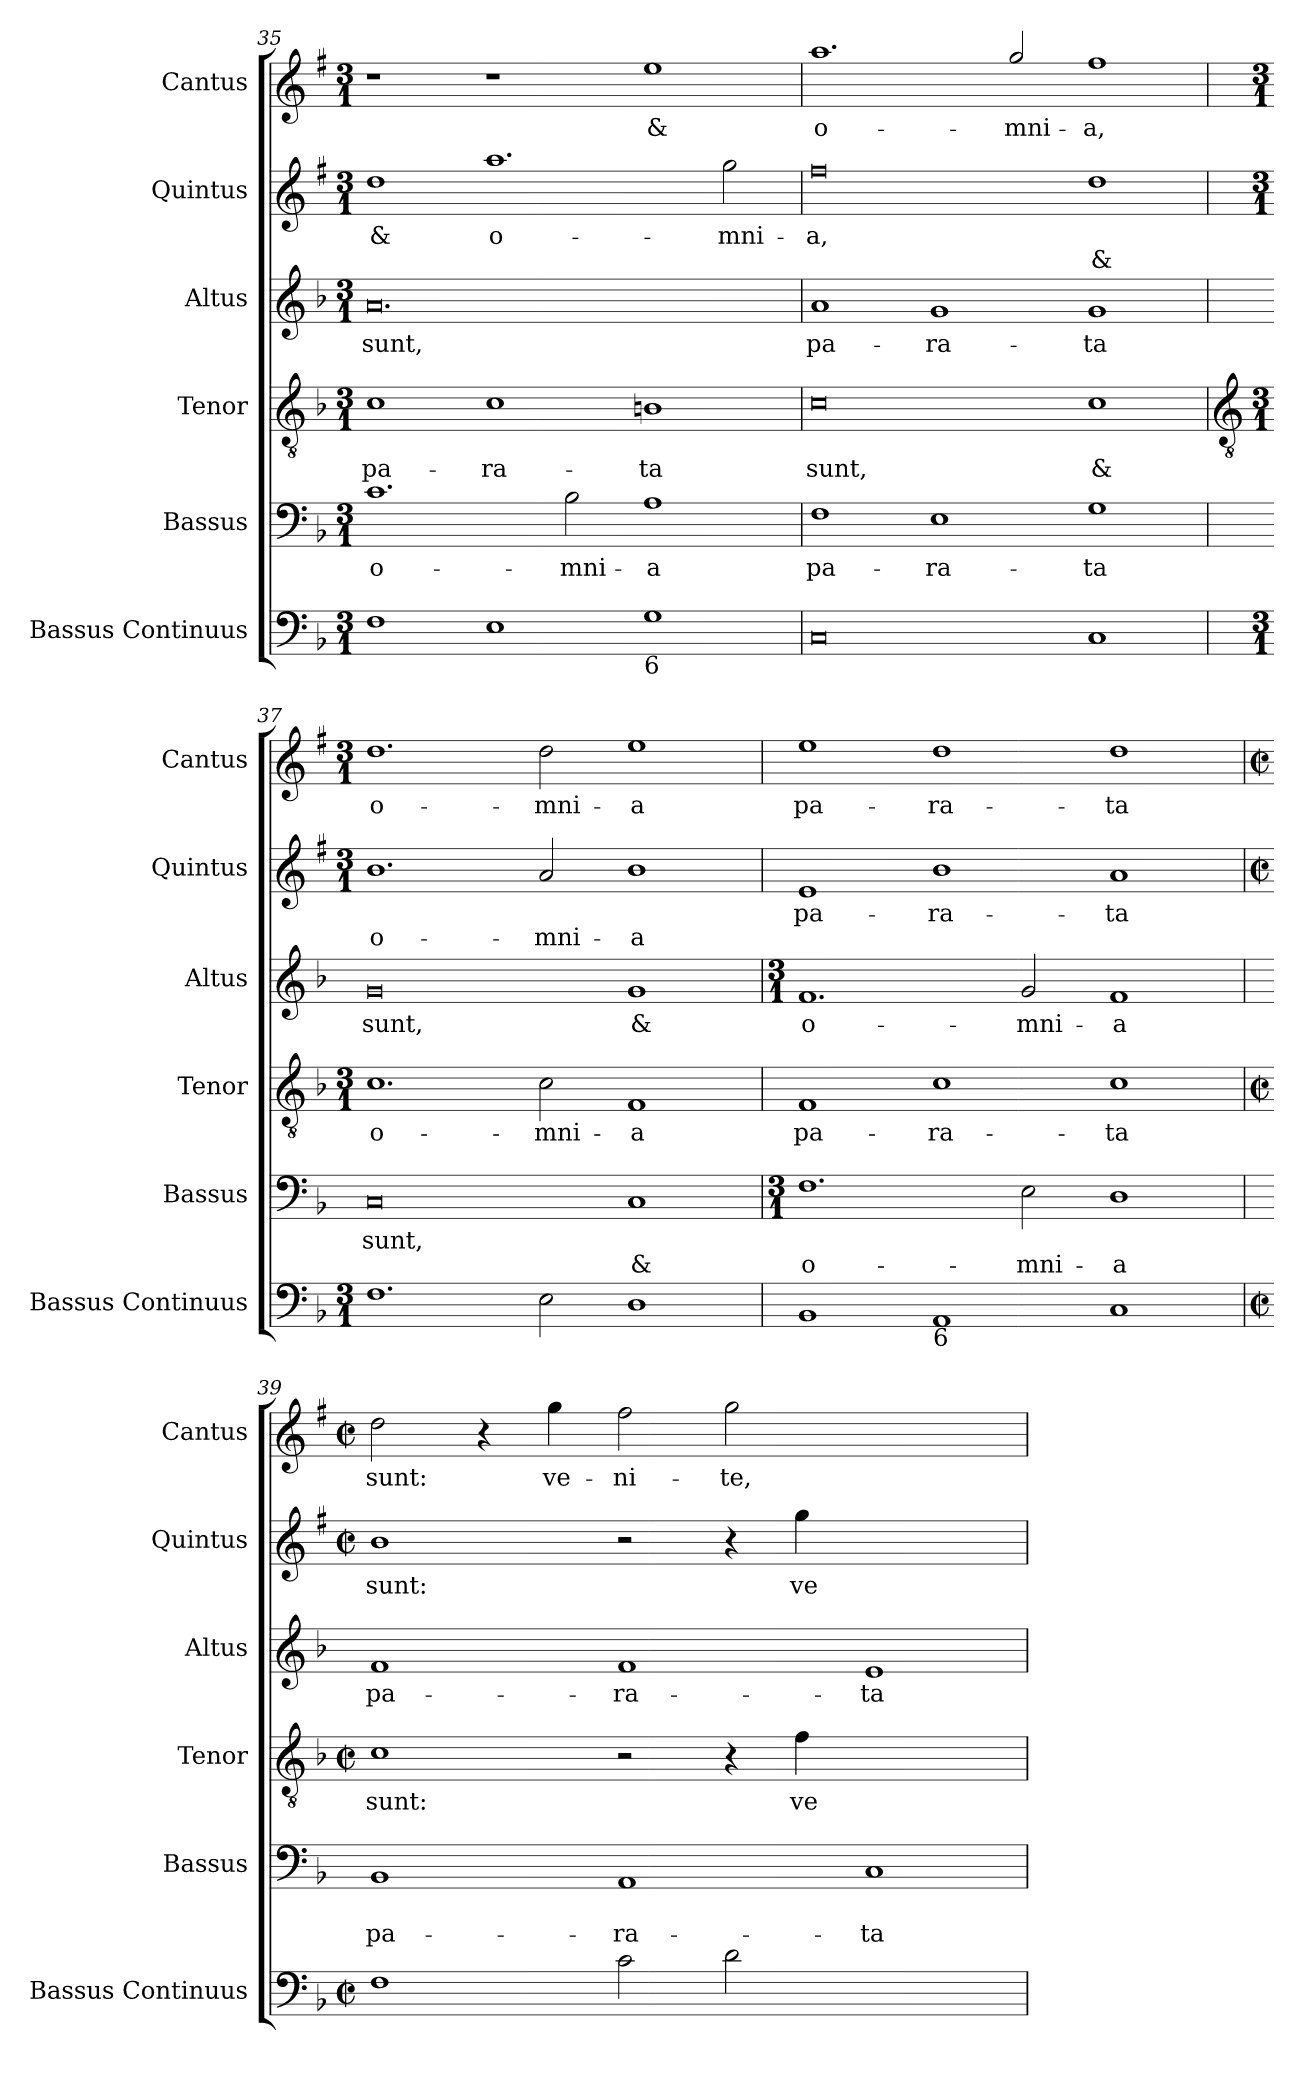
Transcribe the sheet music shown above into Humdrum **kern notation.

**kern	**kern	**text	**text	**kern	**text	**kern	**text	**kern	**text	**text	**kern	**text
*part6	*part5	*part5	*part5	*part4	*part4	*part3	*part3	*part2	*part2	*part2	*part1	*part1
*staff6	*staff5	*staff5	*staff5	*staff4	*staff4	*staff3	*staff3	*staff2	*staff2	*staff2	*staff1	*staff1
*I"Bassus Continuus	*I"Bassus	*	*	*I"Tenor	*	*I"Altus	*	*I"Quintus	*	*	*I"Cantus	*
*I'Bassus Continuus	*I'Bassus	*	*	*I'Tenor	*	*I'Altus	*	*I'Quintus	*	*	*I'Cantus	*
*clefF4	*clefF4	*	*	*clefGv2	*	*clefG2	*	*clefG2	*	*	*clefG2	*
*	*	*	*	*	*	*	*	*ITrd1c2	*	*	*ITrd1c2	*
*k[b-]	*k[b-]	*	*	*k[b-]	*	*k[b-]	*	*k[b-]	*	*	*k[b-]	*
*F:	*F:	*	*	*F:	*	*F:	*	*F:	*	*	*F:	*
*M3/1	*M3/1	*	*	*M3/1	*	*M3/1	*	*M3/1	*	*	*M3/1	*
=35	=35	=35	=35	=35	=35	=35	=35	=35	=35	=35	=35	=35
!	!	!LO:LY:b	!	!	!LO:LY:b	!	!LO:LY:b	!	!LO:LY:b	!	!	!
*	*	*	*	*	*	*	*	*	*	*	*^	*
1F	1.c	o-	.	1c	pa-	0.a	sunt,	1cc	&	.	1r	0.ryy	.
!	!	!	!	!	!LO:LY:b	!	!	!	!LO:LY:b	!	!	!	!
1E	.	.	.	1c	-ra-	.	.	1.gg	o-	.	1r	.	.
!	!	!LO:LY:b	!	!	!	!	!	!	!	!	!	!	!
.	2B-	-mni-	.	.	.	.	.	.	.	.	.	.	.
!LO:TX:b:t=6	!	!	!	!	!	!	!	!	!	!	!	!	!
!	!	!LO:LY:b	!	!	!LO:LY:b	!	!	!	!	!	!	!	!LO:LY:b
1G	1A	-a	.	1Bn	-ta	.	.	.	.	.	1dd	.	&
!	!	!	!	!	!	!	!	!	!LO:LY:b	!	!	!	!
.	.	.	.	.	.	.	.	2ff	-mni-	.	.	.	.
=36	=36	=36	=36	=36	=36	=36	=36	=36	=36	=36	=36	=36	=36
!	!	!LO:LY:b	!	!	!LO:LY:b	!	!LO:LY:b	!	!LO:LY:b	!	!	!	!LO:LY:b
0C	1F	pa-	.	0c	sunt,	1a	pa-	0ee	-a,	.	1.gg	0.ryy	o-
!	!	!LO:LY:b	!	!	!	!	!LO:LY:b	!	!	!	!	!	!
.	1E	-ra-	.	.	.	1g	-ra-	.	.	.	.	.	.
!	!	!	!	!	!	!	!	!	!	!	!	!	!LO:LY:b
.	.	.	.	.	.	.	.	.	.	.	2ff	.	-mni-
!	!	!LO:LY:b	!	!	!LO:LY:b	!	!LO:LY:b	!	!	!LO:LY:b	!	!	!LO:LY:b
1C	1G	-ta	.	1c	&	1g	-ta	1cc	.	&	1ee	.	-a,
*	*	*	*	*	*	*	*	*	*	*	*v	*v	*
!!LO:LB:g=z
=37	=37	=37	=37	=37	=37	=37	=37	=37	=37	=37	=37	=37
*	*	*	*	*clefGv2	*	*	*	*	*	*	*	*
*M3/1	*	*	*	*M3/1	*	*	*	*M3/1	*	*	*M3/1	*
!	!	!LO:LY:b	!	!	!LO:LY:b	!	!LO:LY:b	!	!	!LO:LY:b	!	!LO:LY:b
1.F	0C	sunt,	.	1.c	o-	0g	sunt,	1.a	.	o-	1.cc	o-
!	!	!	!	!	!LO:LY:b	!	!	!	!	!LO:LY:b	!	!LO:LY:b
2E	.	.	.	2c	-mni-	.	.	2g	.	-mni-	2cc	-mni-
!	!	!	!LO:LY:b	!	!LO:LY:b	!	!LO:LY:b	!	!	!LO:LY:b	!	!LO:LY:b
1D	1C	.	&	1F	-a	1g	&	1a	.	-a	1dd	-a
!!LO:LB:g=z
=38	=38	=38	=38	=38	=38	=38	=38	=38	=38	=38	=38	=38
*	*M3/1	*	*	*	*	*M3/1	*	*	*	*	*	*
!	!	!	!LO:LY:b	!	!LO:LY:b	!	!LO:LY:b	!	!LO:LY:b	!	!	!LO:LY:b
1BB-	1.F	.	o-	1F	pa-	1.f	o-	1d	pa-	.	1dd	pa-
!LO:TX:b:t=6	!	!	!	!	!	!	!	!	!	!	!	!
!	!	!	!	!	!LO:LY:b	!	!	!	!LO:LY:b	!	!	!LO:LY:b
1AA	.	.	.	1c	-ra-	.	.	1a	-ra-	.	1cc	-ra-
!	!	!	!LO:LY:b	!	!	!	!LO:LY:b	!	!	!	!	!
.	2E	.	-mni-	.	.	2g	-mni-	.	.	.	.	.
!	!	!	!LO:LY:b	!	!LO:LY:b	!	!LO:LY:b	!	!LO:LY:b	!	!	!LO:LY:b
1C	1D	.	-a	1c	-ta	1f	-a	1g	-ta	.	1cc	-ta
=39	=39	=39	=39	=39	=39	=39	=39	=39	=39	=39	=39	=39
*M4/2	*	*	*	*M4/2	*	*	*	*M4/2	*	*	*M4/2	*
*met(c|)	*	*	*	*met(c|)	*	*	*	*met(c|)	*	*	*met(c|)	*
!	!	!	!LO:LY:b	!	!LO:LY:b	!	!LO:LY:b	!	!LO:LY:b	!	!	!LO:LY:b
1F	1BB-	.	pa-	1c	sunt:	1f	pa-	1a	sunt:	.	2cc	sunt:
.	.	.	.	.	.	.	.	.	.	.	4r	.
!	!	!	!	!	!	!	!	!	!	!	!	!LO:LY:b
.	.	.	.	.	.	.	.	.	.	.	4ff	ve-
!	!	!	!LO:LY:b	!	!	!	!LO:LY:b	!	!	!	!	!LO:LY:b
2c	1AA	.	-ra-	2r	.	1f	-ra-	2r	.	.	2ee	-ni-
!	!	!	!	!	!	!	!	!	!	!	!	!LO:LY:b
2d	.	.	.	4r	.	.	.	4r	.	.	2ff	-te,
!	!	!	!	!	!LO:LY:b	!	!	!	!LO:LY:b	!	!	!
.	.	.	.	4f	ve-	.	.	4ff	ve-	.	.	.
!	!	!	!LO:LY:b	!	!	!	!LO:LY:b	!	!	!	!	!
1ryy	1C	.	-ta	1ryy	.	1e	-ta	1ryy	.	.	1ryy	.
=	=	=	=	=	=	=	=	=	=	=	=	=
*-	*-	*-	*-	*-	*-	*-	*-	*-	*-	*-	*-	*-
